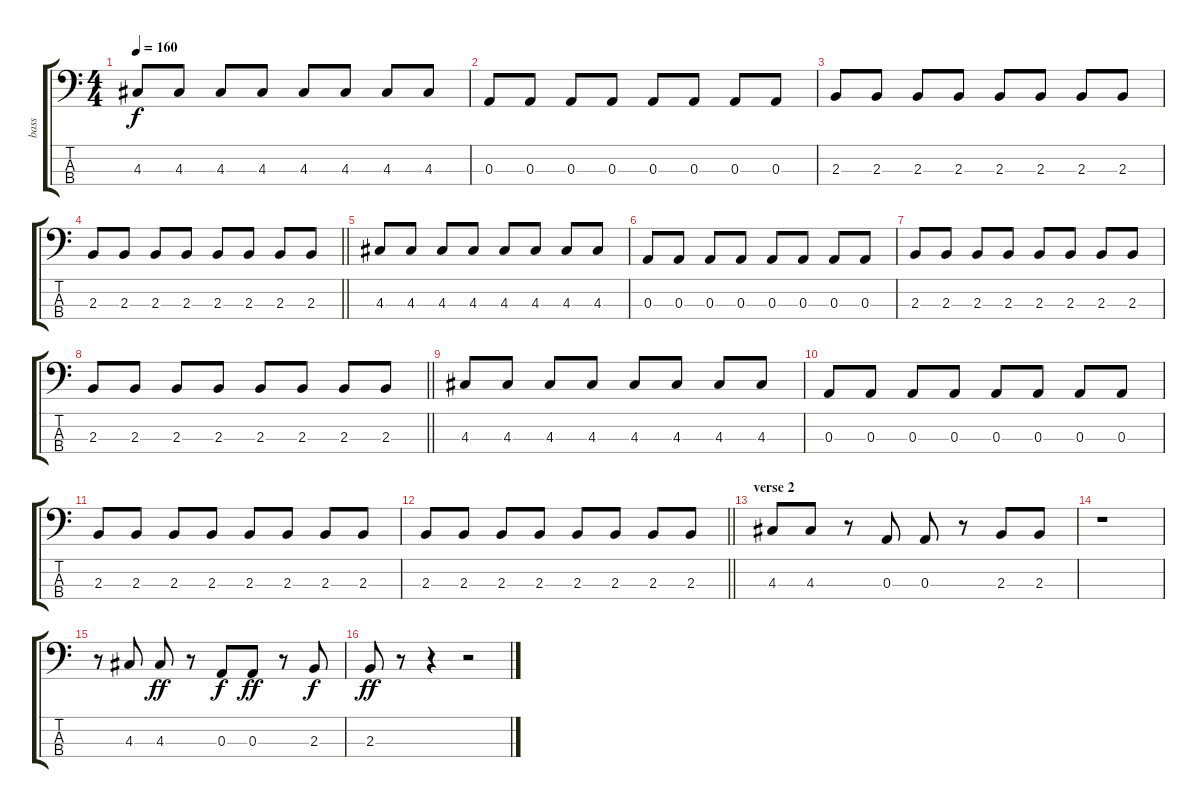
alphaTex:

\track ("bass" "bass") {instrument electricbasspick}
\staff {score tabs}
\tuning (G2 D2 A1 D1) {hide}
\ts (4 4)
\tempo 160
\clef f4
\ks c
4.3.8{dy f} 4.3.8 4.3.8 4.3.8 4.3.8 4.3.8 4.3.8 4.3.8 |
0.3.8 0.3.8 0.3.8 0.3.8 0.3.8 0.3.8 0.3.8 0.3.8 |
2.3.8 2.3.8 2.3.8 2.3.8 2.3.8 2.3.8 2.3.8 2.3.8 |
\barLineRight lightlight
2.3.8 2.3.8 2.3.8 2.3.8 2.3.8 2.3.8 2.3.8 2.3.8 |
4.3.8 4.3.8 4.3.8 4.3.8 4.3.8 4.3.8 4.3.8 4.3.8 |
0.3.8 0.3.8 0.3.8 0.3.8 0.3.8 0.3.8 0.3.8 0.3.8 |
2.3.8 2.3.8 2.3.8 2.3.8 2.3.8 2.3.8 2.3.8 2.3.8 |
\barLineRight lightlight
2.3.8 2.3.8 2.3.8 2.3.8 2.3.8 2.3.8 2.3.8 2.3.8 |
4.3.8 4.3.8 4.3.8 4.3.8 4.3.8 4.3.8 4.3.8 4.3.8 |
0.3.8 0.3.8 0.3.8 0.3.8 0.3.8 0.3.8 0.3.8 0.3.8 |
2.3.8 2.3.8 2.3.8 2.3.8 2.3.8 2.3.8 2.3.8 2.3.8 |
\barLineRight lightlight
2.3.8 2.3.8 2.3.8 2.3.8 2.3.8 2.3.8 2.3.8 2.3.8 |
\section ("" "verse 2")
4.3.8 4.3.8 r.8 0.3.8 0.3.8 r.8 2.3.8 2.3.8 |
r.1 |
r.8 4.3.8 4.3.8{dy ff} r.8 0.3.8{dy f} 0.3.8{dy ff} r.8 2.3.8{dy f} |
2.3.8{dy ff} r.8 r.4 r.2
